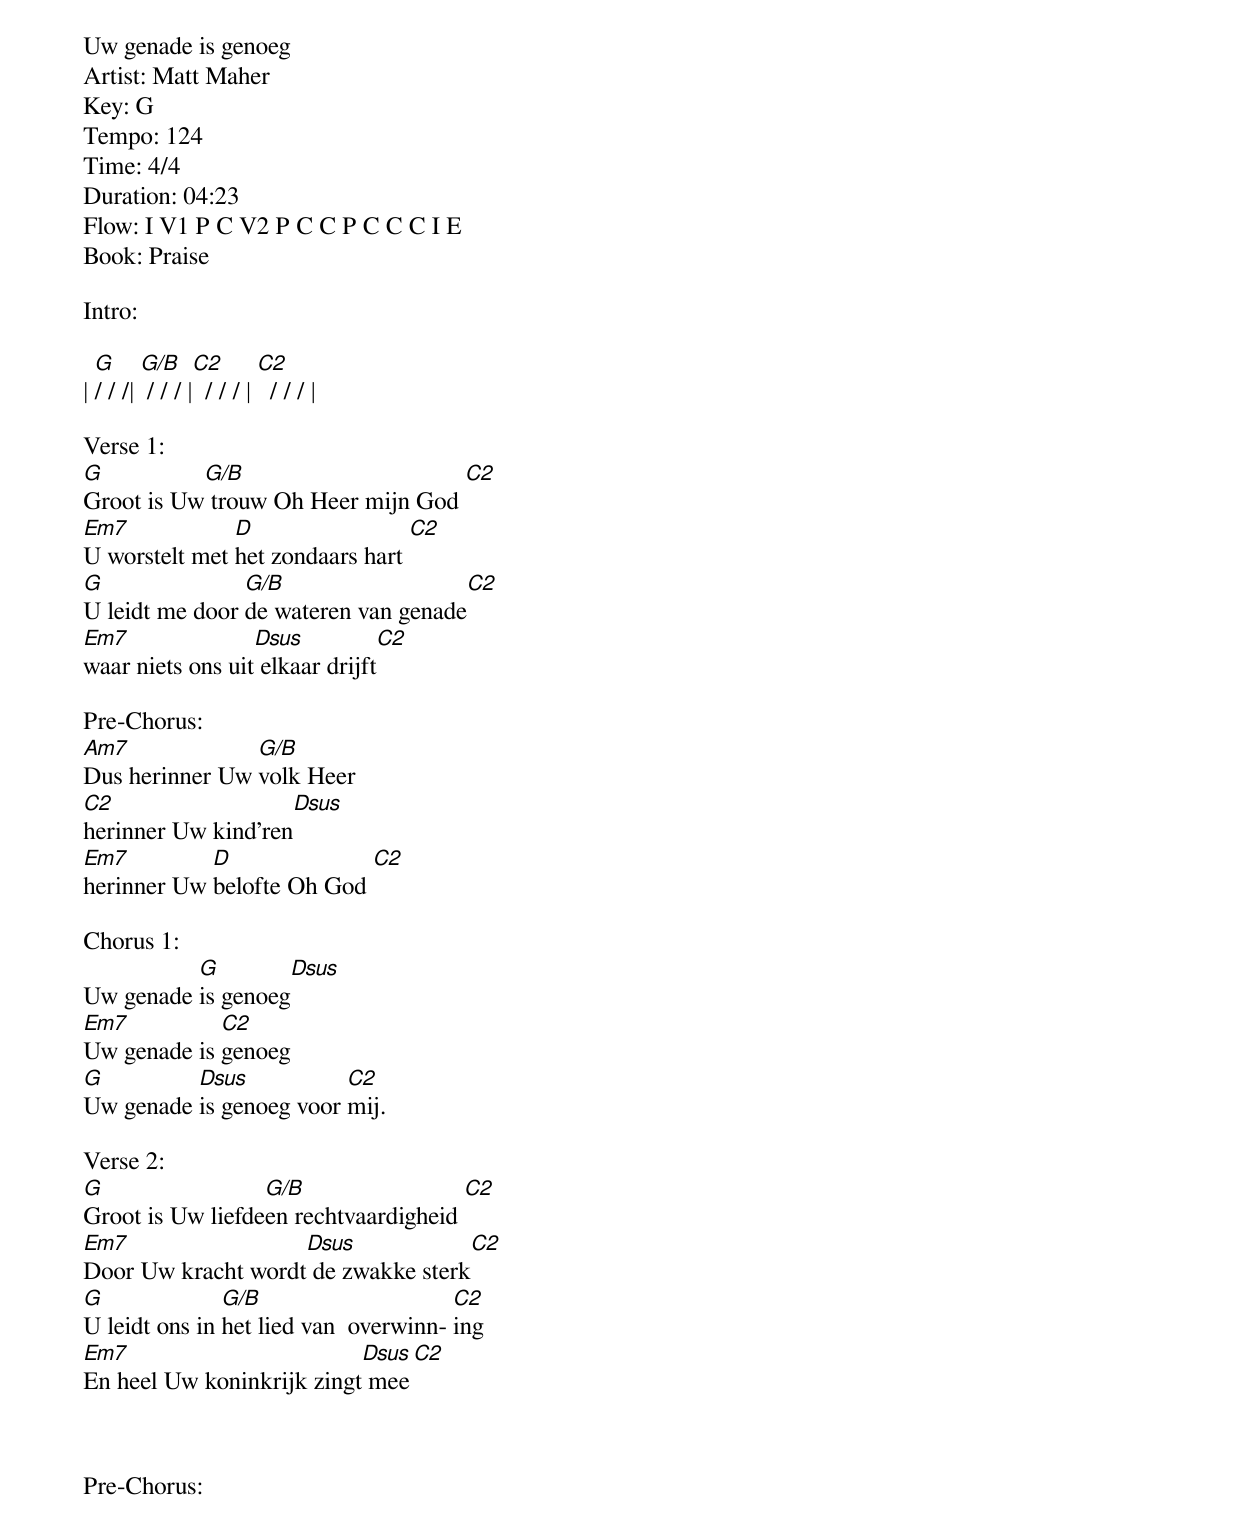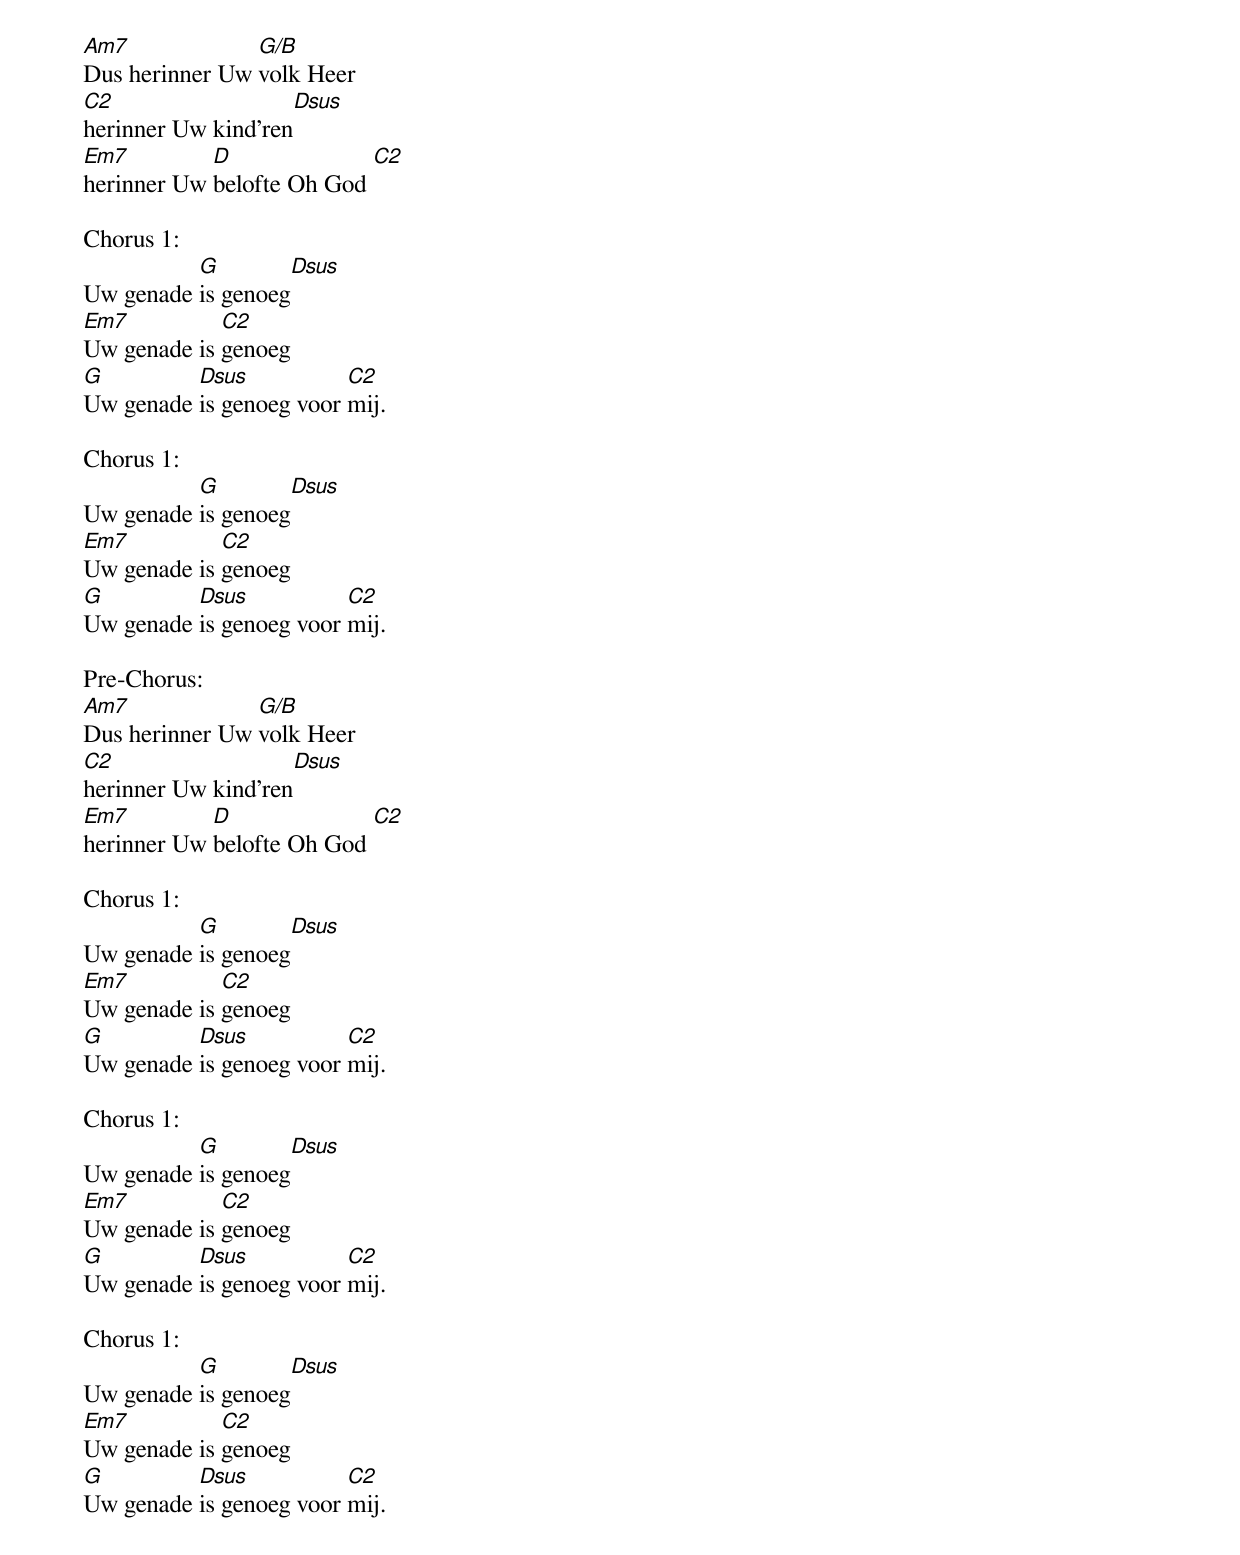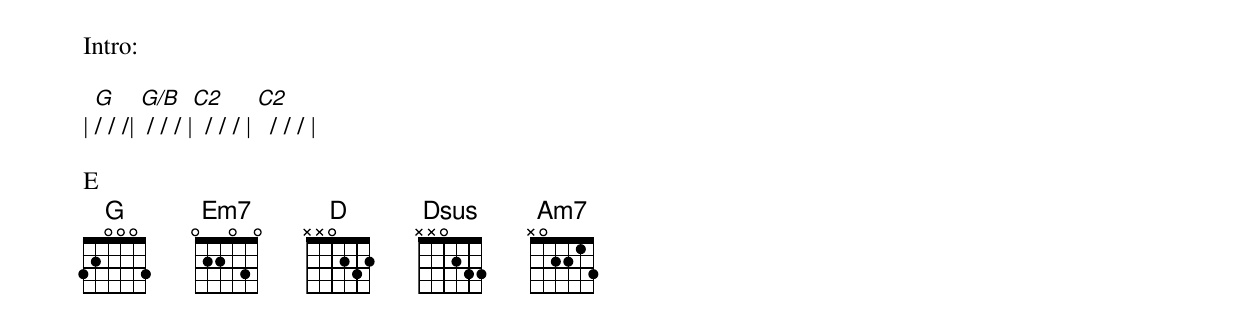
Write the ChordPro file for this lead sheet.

Uw genade is genoeg
Artist: Matt Maher
Key: G
Tempo: 124
Time: 4/4
Duration: 04:23
Flow: I V1 P C V2 P C C P C C C I E
Book: Praise

Intro:

| [G]/ / /| [G/B] / / / |[C2]  / / / | [C2]  / / / |

Verse 1:
[G]Groot is Uw[G/B] trouw Oh Heer mijn God [C2]
[Em7]U worstelt met [D]het zondaars hart [C2]
[G]U leidt me door [G/B]de wateren van genade[C2]
[Em7]waar niets ons uit[Dsus] elkaar drijft[C2]

Pre-Chorus:
[Am7]Dus herinner Uw [G/B]volk Heer
[C2]herinner Uw kind'ren[Dsus]
[Em7]herinner Uw [D]belofte Oh God [C2]

Chorus 1:
Uw genade [G]is genoeg[Dsus]
[Em7]Uw genade is [C2]genoeg
[G]Uw genade [Dsus]is genoeg voor [C2]mij.

Verse 2:
[G]Groot is Uw liefde[G/B]en rechtvaardigheid [C2]
[Em7]Door Uw kracht wordt[Dsus] de zwakke sterk[C2]
[G]U leidt ons in [G/B]het lied van  overwinn- [C2]ing
[Em7]En heel Uw koninkrijk zingt[Dsus] mee[C2]



Pre-Chorus:
[Am7]Dus herinner Uw [G/B]volk Heer
[C2]herinner Uw kind'ren[Dsus]
[Em7]herinner Uw [D]belofte Oh God [C2]

Chorus 1:
Uw genade [G]is genoeg[Dsus]
[Em7]Uw genade is [C2]genoeg
[G]Uw genade [Dsus]is genoeg voor [C2]mij.

Chorus 1:
Uw genade [G]is genoeg[Dsus]
[Em7]Uw genade is [C2]genoeg
[G]Uw genade [Dsus]is genoeg voor [C2]mij.

Pre-Chorus:
[Am7]Dus herinner Uw [G/B]volk Heer
[C2]herinner Uw kind'ren[Dsus]
[Em7]herinner Uw [D]belofte Oh God [C2]

Chorus 1:
Uw genade [G]is genoeg[Dsus]
[Em7]Uw genade is [C2]genoeg
[G]Uw genade [Dsus]is genoeg voor [C2]mij.

Chorus 1:
Uw genade [G]is genoeg[Dsus]
[Em7]Uw genade is [C2]genoeg
[G]Uw genade [Dsus]is genoeg voor [C2]mij.

Chorus 1:
Uw genade [G]is genoeg[Dsus]
[Em7]Uw genade is [C2]genoeg
[G]Uw genade [Dsus]is genoeg voor [C2]mij.

Intro:

| [G]/ / /| [G/B] / / / |[C2]  / / / | [C2]  / / / |

E
